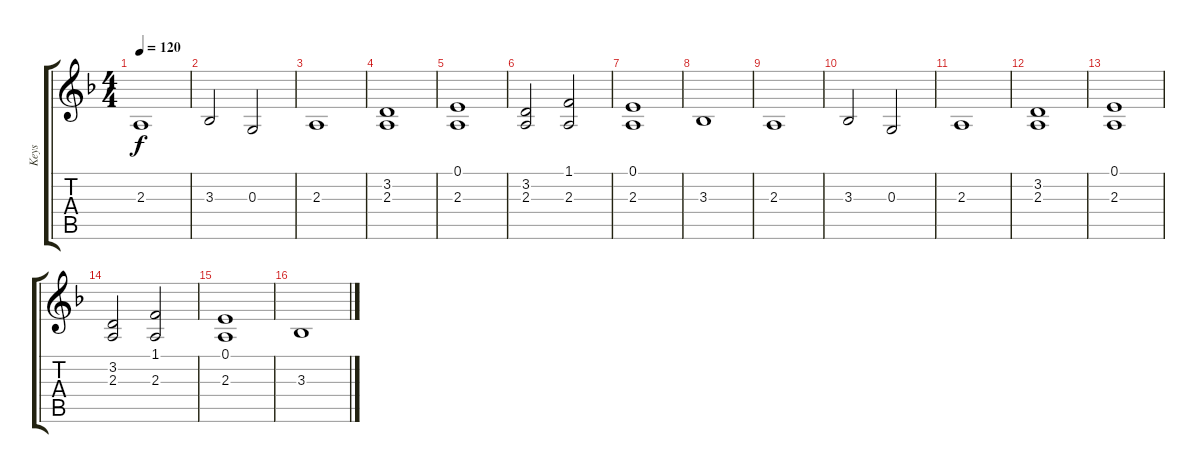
\track ("Keys" "Keys") {instrument trumpet}
\staff {score tabs}
\tuning (E4 B3 G3 D3 A2 E2) {hide}
\ts (4 4)
\tempo 120
\clef g2
\ks dminor
2.3.1{dy f} |
3.3.2 0.3.2 |
2.3.1 |
(3.2 2.3).1 |
(0.1 2.3).1 |
(3.2 2.3).2 (1.1 2.3).2 |
(0.1 2.3).1 |
3.3.1 |
2.3.1 |
3.3.2 0.3.2 |
2.3.1 |
(3.2 2.3).1 |
(0.1 2.3).1 |
(3.2 2.3).2 (1.1 2.3).2 |
(0.1 2.3).1 |
3.3.1
